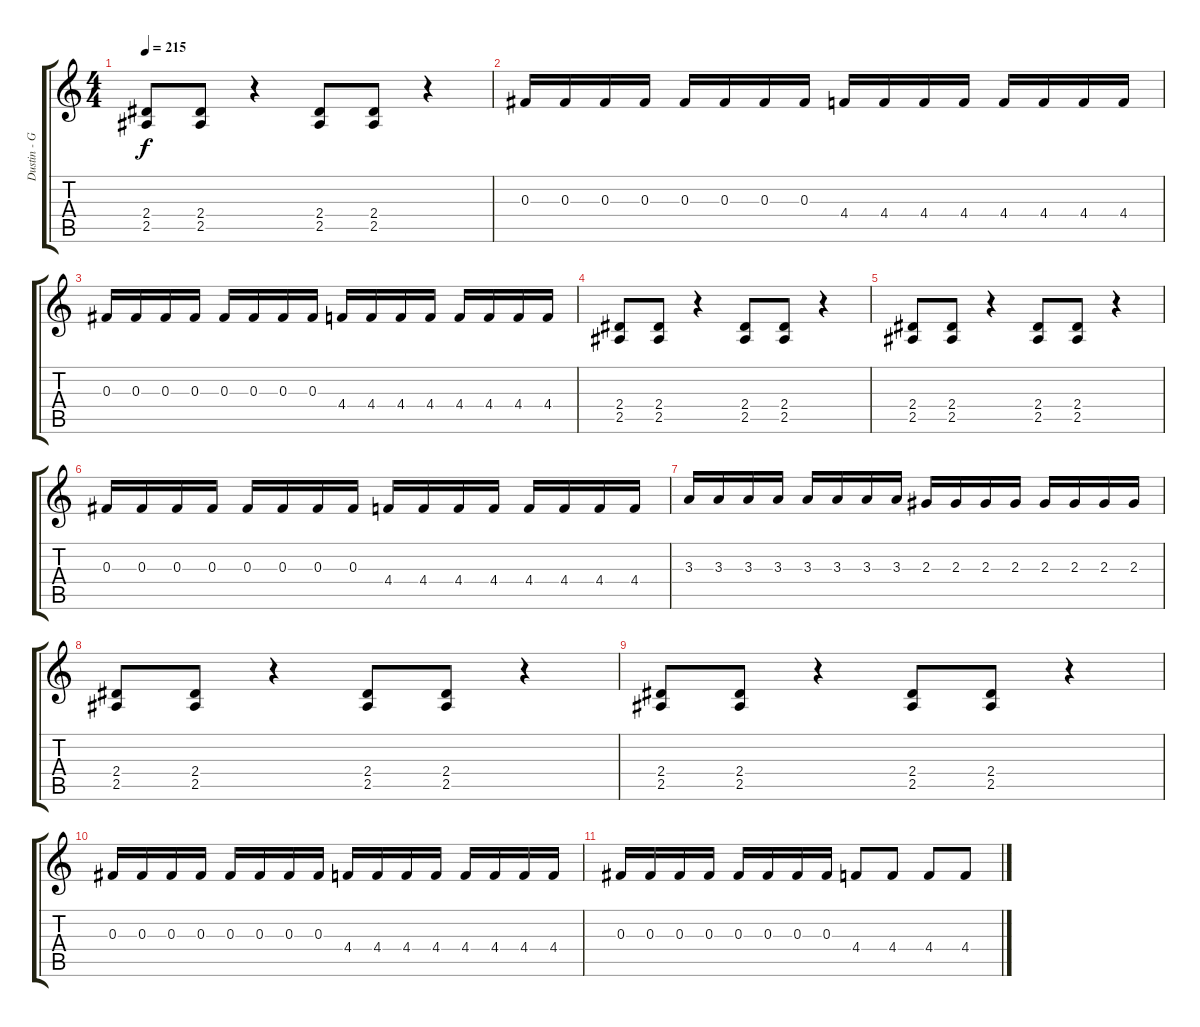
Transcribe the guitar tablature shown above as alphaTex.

\track ("Dustin - Guitar" "Dustin - G") {instrument distortionguitar}
\staff {score tabs}
\tuning (Eb4 Bb3 Gb3 Db3 Ab2 Db2) {hide}
\ts (4 4)
\tempo 215
\clef g2
\ks c
(2.4 2.5).8{dy f} (2.4 2.5).8 r.4 (2.4 2.5).8 (2.4 2.5).8 r.4 |
0.3.16{instrument distortionguitar} 0.3.16 0.3.16 0.3.16 0.3.16 0.3.16 0.3.16 0.3.16 4.4.16 4.4.16 4.4.16 4.4.16 4.4.16 4.4.16 4.4.16 4.4.16 |
0.3.16 0.3.16 0.3.16 0.3.16 0.3.16 0.3.16 0.3.16 0.3.16 4.4.16 4.4.16 4.4.16 4.4.16 4.4.16 4.4.16 4.4.16 4.4.16 |
(2.4 2.5).8{instrument electricguitarmuted} (2.4 2.5).8 r.4 (2.4 2.5).8 (2.4 2.5).8 r.4 |
(2.4 2.5).8 (2.4 2.5).8 r.4 (2.4 2.5).8 (2.4 2.5).8 r.4 |
0.3.16{instrument distortionguitar} 0.3.16 0.3.16 0.3.16 0.3.16 0.3.16 0.3.16 0.3.16 4.4.16 4.4.16 4.4.16 4.4.16 4.4.16 4.4.16 4.4.16 4.4.16 |
3.3.16 3.3.16 3.3.16 3.3.16 3.3.16 3.3.16 3.3.16 3.3.16 2.3.16 2.3.16 2.3.16 2.3.16 2.3.16 2.3.16 2.3.16 2.3.16 |
(2.4 2.5).8{instrument electricguitarmuted} (2.4 2.5).8 r.4 (2.4 2.5).8 (2.4 2.5).8 r.4 |
(2.4 2.5).8 (2.4 2.5).8 r.4 (2.4 2.5).8 (2.4 2.5).8 r.4 |
0.3.16 0.3.16 0.3.16 0.3.16 0.3.16 0.3.16 0.3.16 0.3.16 4.4.16 4.4.16 4.4.16 4.4.16 4.4.16 4.4.16 4.4.16 4.4.16 |
0.3.16 0.3.16 0.3.16 0.3.16 0.3.16 0.3.16 0.3.16 0.3.16 4.4.8 4.4.8 4.4.8 4.4.8
